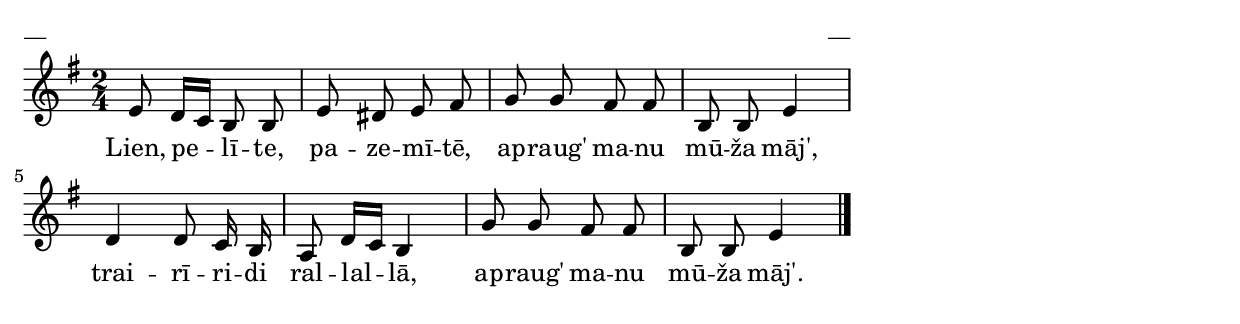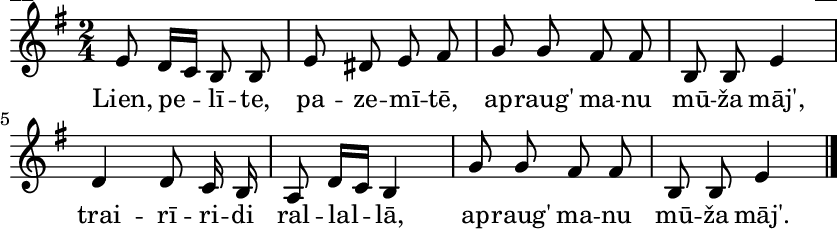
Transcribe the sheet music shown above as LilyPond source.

\version "2.13.18"
#(ly:set-option 'crop #t)

%\header {
%    title = "Lien, pelīte, pazemītē",AA lapas, bēres
%}
\paper {
line-width = 14\cm
left-margin = 0.4\cm
between-system-padding = 0.1\cm
between-system-space = 0.1\cm
}
\layout {
indent = #0
ragged-last = ##f
}

voiceA = \relative c' {
\clef "treble"
\key e \minor
\time 2/4
e8 d16[ c] b8 b |
e8 dis e fis |
g8 g fis fis |
b,8 b e4 |
d4 d8 c16 b |
a8 d16[ c] b4 |
g'8 g fis fis |
b,8 b e4 |
\bar "|."
} 

lyricA = \lyricmode {
Lien, pe -- lī -- te, pa -- ze -- mī -- tē, ap -- raug' ma -- nu mū -- ža māj',
trai -- rī -- ri -- di ral -- lal -- lā, ap -- raug' ma -- nu mū -- ža māj'.
} 

fullScore = <<
\new Staff {
<<
\new Voice = "voiceA" { \oneVoice \autoBeamOff \voiceA }
\new Lyrics \lyricsto "voiceA" \lyricA
>>
}
>>

\score {
\fullScore
\header { piece = "__" opus = "__" }
}
\markup { \with-color #(x11-color 'white) \sans \smaller "__" }
\score {
\unfoldRepeats
\fullScore
\midi {
\context { \Staff \remove "Staff_performer" }
\context { \Voice \consists "Staff_performer" }
}
}


